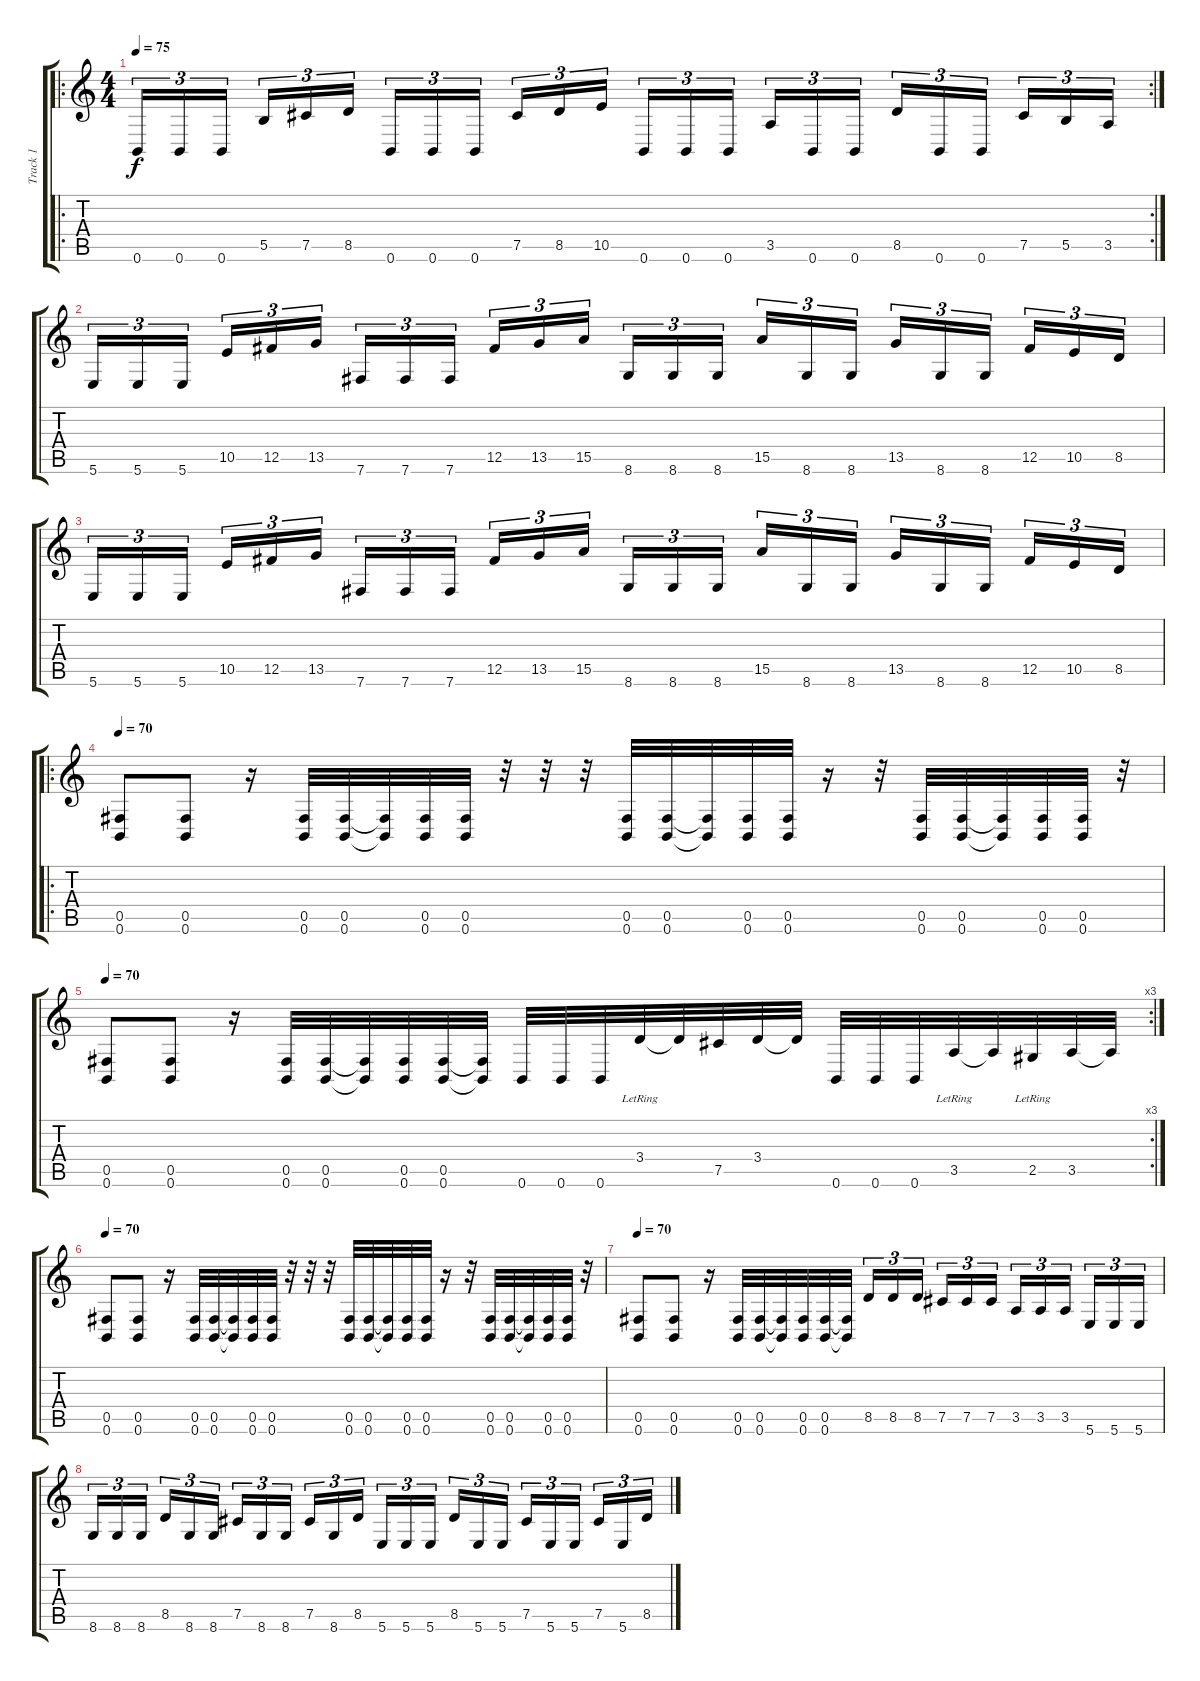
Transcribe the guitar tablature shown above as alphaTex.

\track ("Track 1" "Track 1") {instrument distortionguitar}
\staff {score tabs}
\tuning (Db4 Ab3 E3 B2 Gb2 B1) {hide}
\ro
\rc 2
\ts (4 4)
\tempo 75
\clef g2
\ks c
0.6.16{tu (3 2) dy f} 0.6.16{tu (3 2)} 0.6.16{tu (3 2) beam splitsecondary} 5.5.16{tu (3 2)} 7.5.16{tu (3 2)} 8.5.16{tu (3 2)} 0.6.16{tu (3 2)} 0.6.16{tu (3 2)} 0.6.16{tu (3 2) beam splitsecondary} 7.5.16{tu (3 2)} 8.5.16{tu (3 2)} 10.5.16{tu (3 2)} 0.6.16{tu (3 2)} 0.6.16{tu (3 2)} 0.6.16{tu (3 2) beam splitsecondary} 3.5.16{tu (3 2)} 0.6.16{tu (3 2)} 0.6.16{tu (3 2)} 8.5.16{tu (3 2)} 0.6.16{tu (3 2)} 0.6.16{tu (3 2) beam splitsecondary} 7.5.16{tu (3 2)} 5.5.16{tu (3 2)} 3.5.16{tu (3 2)} |
5.6.16{tu (3 2)} 5.6.16{tu (3 2)} 5.6.16{tu (3 2) beam splitsecondary} 10.5.16{tu (3 2)} 12.5.16{tu (3 2)} 13.5.16{tu (3 2)} 7.6.16{tu (3 2)} 7.6.16{tu (3 2)} 7.6.16{tu (3 2) beam splitsecondary} 12.5.16{tu (3 2)} 13.5.16{tu (3 2)} 15.5.16{tu (3 2)} 8.6.16{tu (3 2)} 8.6.16{tu (3 2)} 8.6.16{tu (3 2) beam splitsecondary} 15.5.16{tu (3 2)} 8.6.16{tu (3 2)} 8.6.16{tu (3 2)} 13.5.16{tu (3 2)} 8.6.16{tu (3 2)} 8.6.16{tu (3 2) beam splitsecondary} 12.5.16{tu (3 2)} 10.5.16{tu (3 2)} 8.5.16{tu (3 2)} |
5.6.16{tu (3 2)} 5.6.16{tu (3 2)} 5.6.16{tu (3 2) beam splitsecondary} 10.5.16{tu (3 2)} 12.5.16{tu (3 2)} 13.5.16{tu (3 2)} 7.6.16{tu (3 2)} 7.6.16{tu (3 2)} 7.6.16{tu (3 2) beam splitsecondary} 12.5.16{tu (3 2)} 13.5.16{tu (3 2)} 15.5.16{tu (3 2)} 8.6.16{tu (3 2)} 8.6.16{tu (3 2)} 8.6.16{tu (3 2) beam splitsecondary} 15.5.16{tu (3 2)} 8.6.16{tu (3 2)} 8.6.16{tu (3 2)} 13.5.16{tu (3 2)} 8.6.16{tu (3 2)} 8.6.16{tu (3 2) beam splitsecondary} 12.5.16{tu (3 2)} 10.5.16{tu (3 2)} 8.5.16{tu (3 2)} |
\ro
\tempo 70
(0.5 0.6).8 (0.5 0.6).8 r.16 (0.5 0.6).32 (0.5 0.6).32 (0.5{t} 0.6{t}).32 (0.5 0.6).32 (0.5 0.6).32 r.32 r.32 r.32 (0.5 0.6).32 (0.5 0.6).32 (0.5{t} 0.6{t}).32 (0.5 0.6).32 (0.5 0.6).32 r.16 r.32 (0.5 0.6).32 (0.5 0.6).32 (0.5{t} 0.6{t}).32 (0.5 0.6).32 (0.5 0.6).32 r.32 |
\rc 3
\tempo 70
(0.5 0.6).8 (0.5 0.6).8 r.16 (0.5 0.6).32 (0.5 0.6).32 (0.5{t} 0.6{t}).32 (0.5 0.6).32 (0.5 0.6).32 (0.5{t} 0.6{t}).32 0.6.32 0.6.32 0.6.32 3.4{lr}.32 3.4{t}.32 7.5.32 3.4.32 3.4{t}.32 0.6.32 0.6.32 0.6.32 3.5{lr}.32 3.5{t}.32 2.5{lr}.32 3.5.32 3.5{t}.32 |
\tempo 70
(0.5 0.6).8 (0.5 0.6).8 r.16 (0.5 0.6).32 (0.5 0.6).32 (0.5{t} 0.6{t}).32 (0.5 0.6).32 (0.5 0.6).32 r.32 r.32 r.32 (0.5 0.6).32 (0.5 0.6).32 (0.5{t} 0.6{t}).32 (0.5 0.6).32 (0.5 0.6).32 r.16 r.32 (0.5 0.6).32 (0.5 0.6).32 (0.5{t} 0.6{t}).32 (0.5 0.6).32 (0.5 0.6).32 r.32 |
\tempo 70
(0.5 0.6).8 (0.5 0.6).8 r.16 (0.5 0.6).32 (0.5 0.6).32 (0.5{t} 0.6{t}).32 (0.5 0.6).32 (0.5 0.6).32 (0.5{t} 0.6{t}).32 8.5.16{tu (3 2)} 8.5.16{tu (3 2)} 8.5.16{tu (3 2) beam splitsecondary} 7.5.16{tu (3 2)} 7.5.16{tu (3 2)} 7.5.16{tu (3 2)} 3.5.16{tu (3 2)} 3.5.16{tu (3 2)} 3.5.16{tu (3 2) beam splitsecondary} 5.6.16{tu (3 2)} 5.6.16{tu (3 2)} 5.6.16{tu (3 2)} |
8.6.16{tu (3 2)} 8.6.16{tu (3 2)} 8.6.16{tu (3 2) beam splitsecondary} 8.5.16{tu (3 2)} 8.6.16{tu (3 2)} 8.6.16{tu (3 2)} 7.5.16{tu (3 2)} 8.6.16{tu (3 2)} 8.6.16{tu (3 2) beam splitsecondary} 7.5.16{tu (3 2)} 8.6.16{tu (3 2)} 8.5.16{tu (3 2)} 5.6.16{tu (3 2)} 5.6.16{tu (3 2)} 5.6.16{tu (3 2) beam splitsecondary} 8.5.16{tu (3 2)} 5.6.16{tu (3 2)} 5.6.16{tu (3 2)} 7.5.16{tu (3 2)} 5.6.16{tu (3 2)} 5.6.16{tu (3 2) beam splitsecondary} 7.5.16{tu (3 2)} 5.6.16{tu (3 2)} 8.5.16{tu (3 2)}
